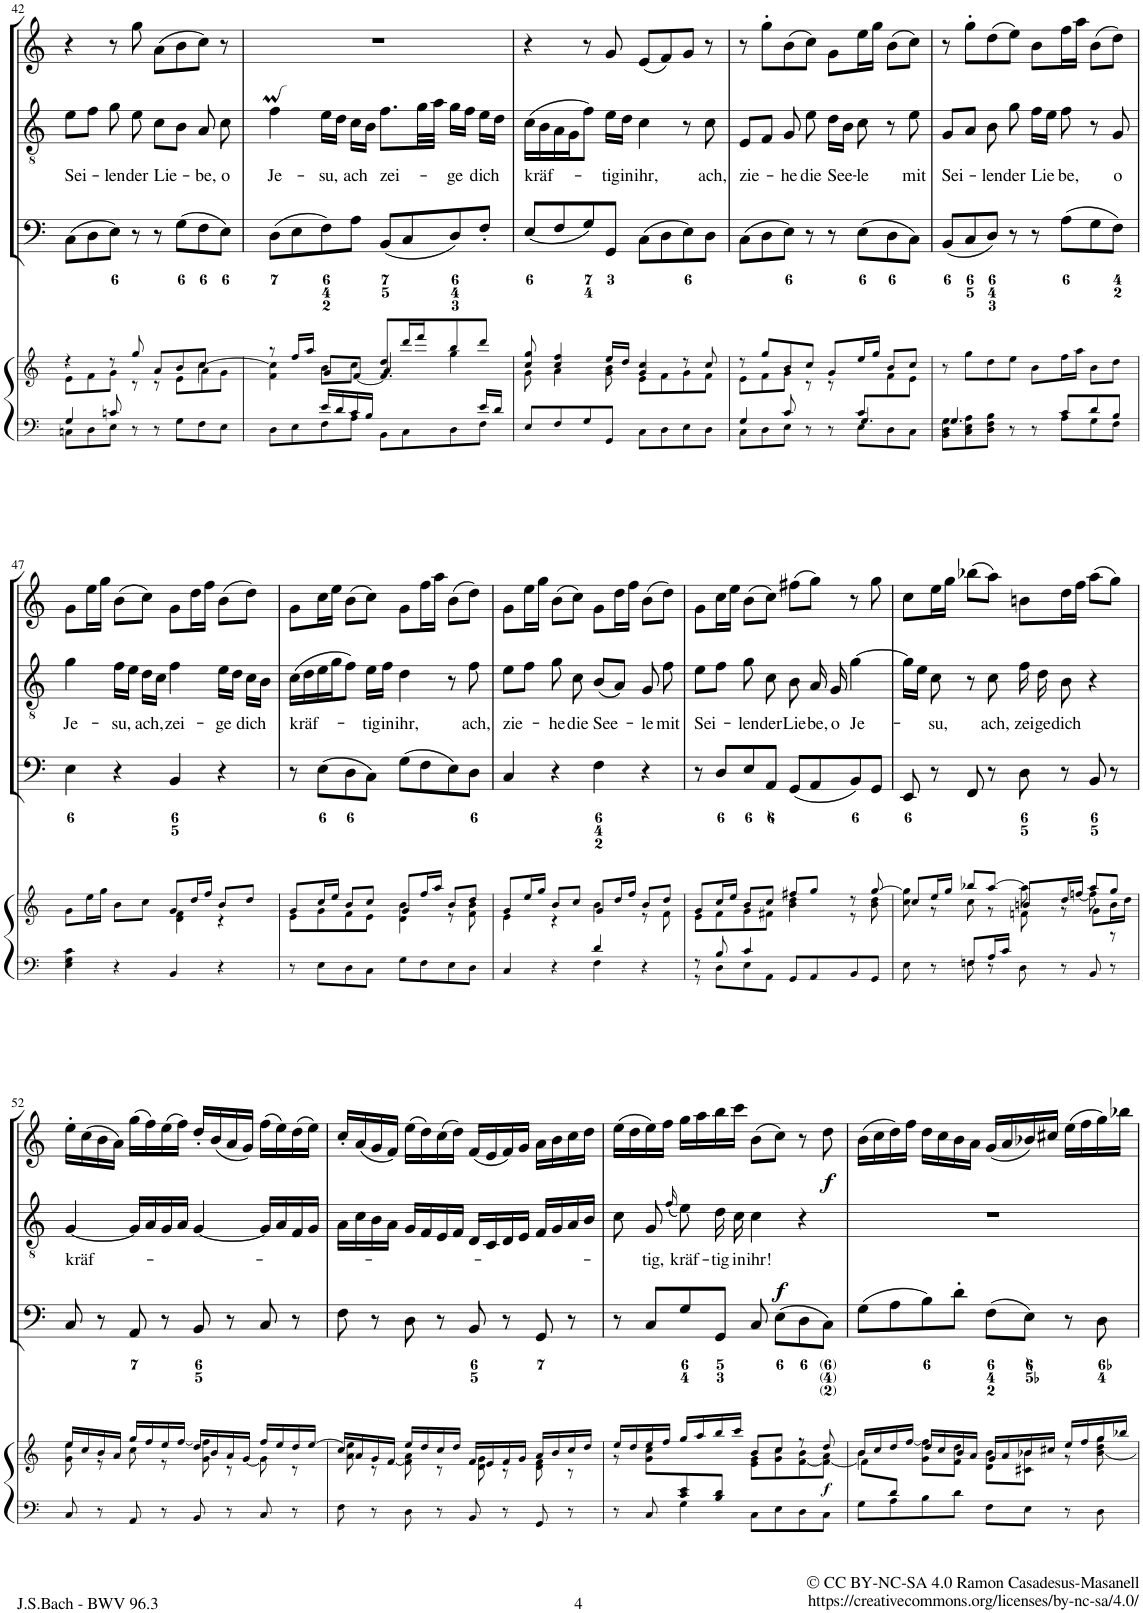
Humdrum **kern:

**kern	**kern	**dynam	**kern	**dynam	**kern	**text	**kern	**dynam
*part4	*part4	*part4	*part3	*part3	*part2	*part2	*part1	*part1
*staff5	*staff4	*staff4/5	*staff3	*staff3	*staff2	*staff2	*staff1	*staff1
*I"Piano reduction	*	*	*I"Continuo	*	*I"Tenore	*	*I"Flauto traverso Solo	*
*I'Pno	*	*	*	*	*	*	*I'Fl	*
!!LO:PB:g=z
*clefF4	*clefG2	*	*clefF4	*	*clefGv2	*	*clefG2	*
*k[]	*k[]	*	*k[]	*	*k[]	*	*k[]	*
*M4/4	*M4/4	*	*M4/4	*	*M4/4	*	*M4/4	*
*met(c)	*met(c)	*	*met(c)	*	*met(c)	*	*met(c)	*
=42	=42	=42	=42	=42	=42	=42	=42	=42
*^	*^	*	*	*	*	*	*	*
*	*	*	*^	*	*	*	*	*	*	*
!	!	!	!	!	!	!	!	!	!LO:LY:b	!	!
4G/	8Cn\L	4r	8e\L	2.ryy	.	(8C\L	.	8e\L	Sei-	4r	.
.	8D\	.	8f\	.	.	8D\	.	8f\J	.	.	.
!	!	!	!	!	!	!	!	!	!LO:LY:b	!	!
8cn/	8E\J	8r	8g\J	.	.	8E\J)	.	8g\	-len	8r	.
!	!	!	!	!	!	!	!	!	!LO:LY:b	!	!
8r	8ryy	8gg/	8r	.	.	8r	.	8e\	der	8gg\	.
!	!	!	!	!	!	!	!	!	!LO:LY:b	!	!
8r	8ryy	8a/L	8r	.	.	8r	.	8c\L	Lie-	(8a\L	.
8ryy	8G\L	8b/	8e\L	.	.	(8G\L	.	8B\J	.	8b\	.
!	!	!	!	!	!	!	!	!	!LO:LY:b	!	!
4ryy	8F\	[8cc/J	8a\	4cc\	.	8F\	.	8A/	-be,	8cc\J)	.
!	!	!	!	!	!	!	!	!	!LO:LY:b	!	!
.	8E\J	8ryy	8g\J	.	.	8E\J)	.	8c\	o	8r	.
=43	=43	=43	=43	=43	=43	=43	=43	=43	=43	=43	=43
!	!	!	!	!	!	!	!	!	!LO:LY:b	!	!
4ryy	8D\L	8r	4f\ 4cc\]	2ryy	.	(8D\L	.	4f\	Je-	1r	.
.	8E\	16ff/LL	.	.	.	8E\	.	.	.	.	.
.	.	16aa/JJ	.	.	.	.	.	.	.	.	.
!	!	!	!	!	!	!	!	!	!LO:LY:b	!	!
16e/LL	8F\	8g/L	8b\L	.	.	8F\)	.	16e\LL	-su,	.	.
16d/	.	.	.	.	.	.	.	16d\JJ	.	.	.
!	!	!	!	!	!	!	!	!	!LO:LY:b	!	!
16c/	8A\J	[<8f/J	8cc\J	.	.	8A\J	.	16c\LL	ach	.	.
16B/JJ	.	.	.	.	.	.	.	16B\JJ	.	.	.
!	!	!	!	!	!	!	!	!	!LO:LY:b	!	!
4.ryy	8BB\L	8dd/L	4a/	4.f/]	.	(8BB/L	.	8.f\L	zei-	.	.
.	8C\	16ddd/L	.	.	.	8C/	.	.	.	.	.
.	.	16fff/J	.	.	.	.	.	32g\LL	.	.	.
.	.	.	.	.	.	.	.	32a\JJJ	.	.	.
!	!	!	!	!	!	!	!	!	!LO:LY:b	!	!
.	8D\	8bb/	4gg\	.	.	8D/)	.	16g\LL	-ge	.	.
.	.	.	.	.	.	.	.	16f\JJ	.	.	.
!	!	!	!	!	!	!	!	!	!LO:LY:b	!	!
16e/LL	8F\J	8ddd/J	.	8ryy	.	8F'/J	.	16e\LL	dich	.	.
16d/JJ	.	.	.	.	.	.	.	16d\JJ	.	.	.
*v	*v	*	*	*	*	*	*	*	*	*	*
*	*	*v	*v	*	*	*	*	*	*	*
=44	=44	=44	=44	=44	=44	=44	=44	=44	=44
!	!	!	!	!	!	!	!LO:LY:b	!	!
8E/L	8cc/ 8gg/	8g\	.	(8E/L	.	(16c\LL	kräf-	4r	.
.	.	.	.	.	.	16B\	.	.	.
8F/	4cc/ 4ff/	4a\	.	8F/	.	16A\	.	.	.
.	.	.	.	.	.	16G\J	.	.	.
8G/	.	.	.	8G/)	.	8f\J)	.	8r	.
!	!	!	!	!	!	!	!LO:LY:b	!	!
8GG/J	16ee/LL	8g\ 8b\	.	8GG/J	.	16e\LL	-tig	8g/	.
!	!	!	!	!	!	!	!LO:LY:b	!	!
.	16dd/JJ	.	.	.	.	16d\JJ	in	.	.
!	!	!	!	!	!	!	!LO:LY:b	!	!
8C\L	4g/ 4cc/	8e\L	.	(8C\L	.	4c\	ihr,	(8e/L	.
8D\	.	8f\	.	8D\	.	.	.	8f/)	.
8E\	8r	8g\	.	8E\)	.	8r	.	8g/J	.
!	!	!	!	!	!	!	!LO:LY:b	!	!
8D\J	8cc/	8f\J	.	8D\J	.	8c\	ach,	8r	.
=45	=45	=45	=45	=45	=45	=45	=45	=45	=45
*^	*	*	*	*	*	*	*	*	*
*	*^	*	*	*	*	*	*	*	*	*
!	!	!	!	!	!	!	!	!	!LO:LY:b	!	!
8ryy	4G/	8C\L	8r	8e\L	.	(8C\L	.	8E/L	zie-	8r	.
.	.	8D\	8gg/L	8f\	.	8D\	.	8F/J	.	8gg'\L	.
!	!	!	!	!	!	!	!	!	!LO:LY:b	!	!
.	8c/	8E\J	8b/	8g\J	.	8E\J)	.	8G/	-he	(8b\	.
!	!	!	!	!	!	!	!	!	!LO:LY:b	!	!
.	8r	8ryy	8cc/J	8r	.	8r	.	8e\	die	8cc\J)	.
!	!	!	!	!	!	!	!	!	!LO:LY:b	!	!
.	8r	8ryy	8g/L	8r	.	8r	.	16d\LL	See-	8g\L	.
.	.	.	.	.	.	.	.	16B\JJ	.	.	.
!	!	!	!	!	!	!	!	!	!LO:LY:b	!	!
8c/L	4.G/	8E\L	16ee/L	8ryy	.	(8E\L	.	8c\	-le	16ee\L	.
.	.	.	16gg/JJ	.	.	.	.	.	.	16gg\JJ	.
4ryy	.	8D\	8b/L	8f\	.	8D\	.	8r	.	(8b\L	.
!	!	!	!	!	!	!	!	!	!LO:LY:b	!	!
.	.	8C\J	8cc/J	8e\J	.	8C\J)	.	8e\	mit	8cc\J)	.
=46	=46	=46	=46	=46	=46	=46	=46	=46	=46	=46	=46
!	!	!	!	!	!	!	!	!	!LO:LY:b	!	!
*	*v	*v	*	*	*	*	*	*	*	*	*
*	*	*v	*v	*	*	*	*	*	*	*
4.G/	8BB\ 8D\ 8G\L	8r	.	(8BB/L	.	8G/L	Sei-	8r	.
.	8C\ 8E\ 8A\	8gg\L	.	8C/	.	8A/J	.	8gg'\L	.
!	!	!	!	!	!	!	!LO:LY:b	!	!
.	8D\ 8F\ 8B\J	8dd\	.	8D/J)	.	8B\	-len	(8dd\	.
!	!	!	!	!	!	!	!LO:LY:b	!	!
8r	8ryy	8ee\J	.	8r	.	8g\	der	8ee\J)	.
!	!	!	!	!	!	!	!LO:LY:b	!	!
8r	8ryy	8b\L	.	8r	.	16f\LL	Lie-	8b\L	.
.	.	.	.	.	.	16e\JJ	.	.	.
!	!	!	!	!	!	!	!LO:LY:b	!	!
8c/L	8A\L	16ff\L	.	(8A\L	.	8f\	-be,	16ff\L	.
.	.	16aa\JJ	.	.	.	.	.	16aa\JJ	.
8d/	8G\	8b\L	.	8G\	.	8r	.	(8b\L	.
!	!	!	!	!	!	!	!LO:LY:b	!	!
8B/J	8F\J	8dd\J	.	8F\J)	.	8G/	o	8dd\J)	.
!!LO:LB:g=z
=47	=47	=47	=47	=47	=47	=47	=47	=47	=47
*	*	*^	*	*	*	*	*	*	*
!	!	!	!	!	!	!	!	!LO:LY:b	!	!
4G\ 4c\	4E\	8g\L	4ryy	.	4E\	.	4g\	Je-	8g\L	.
.	.	16ee\L	.	.	.	.	.	.	16ee\L	.
.	.	16gg\JJ	.	.	.	.	.	.	16gg\JJ	.
!	!	!	!	!	!	!	!	!LO:LY:b	!	!
2.ryy	4r	8b\L	4ryy	.	4r	.	16f\LL	-su,	(8b\L	.
.	.	.	.	.	.	.	16e\JJ	.	.	.
!	!	!	!	!	!	!	!	!LO:LY:b	!	!
.	.	8cc\J	.	.	.	.	16d\LL	ach,	8cc\J)	.
.	.	.	.	.	.	.	16c\JJ	.	.	.
!	!	!	!	!	!	!	!	!LO:LY:b	!	!
.	4BB/	8g/L	4d\ 4f\	.	4BB/	.	4f\	zei-	8g\L	.
.	.	16dd/L	.	.	.	.	.	.	16dd\L	.
.	.	16ff/JJ	.	.	.	.	.	.	16ff\JJ	.
!	!	!	!	!	!	!	!	!LO:LY:b	!	!
.	4r	8b/L	4r	.	4r	.	16e\LL	ge	(8b\L	.
.	.	.	.	.	.	.	16d\JJ	.	.	.
!	!	!	!	!	!	!	!	!LO:LY:b	!	!
.	.	8dd/J	.	.	.	.	16c\LL	dich	8dd\J)	.
.	.	.	.	.	.	.	16B\JJ	.	.	.
*v	*v	*	*	*	*	*	*	*	*	*
=48	=48	=48	=48	=48	=48	=48	=48	=48	=48
!	!	!	!	!	!	!	!LO:LY:b	!	!
8r	8g/L	8e\L	.	8r	.	(16c\LL	kräf-	8g\L	.
.	.	.	.	.	.	16d\	.	.	.
8E\L	16cc/L	8g\	.	(8E\L	.	16e\	.	16cc\L	.
.	16ee/JJ	.	.	.	.	16g\J	.	16ee\JJ	.
8D\	8b/L	8f\	.	8D\	.	8f\J)	.	(8b\L	.
!	!	!	!	!	!	!	!LO:LY:b	!	!
8C\J	8cc/J	8e\J	.	8C\J)	.	16e\LL	-tig	8cc\J)	.
!	!	!	!	!	!	!	!LO:LY:b	!	!
.	.	.	.	.	.	16f\JJ	in	.	.
!	!	!	!	!	!	!	!LO:LY:b	!	!
8G\L	8g/L	4d\ 4b\	.	(8G\L	.	4d\	ihr,	8g\L	.
8F\	16ff/L	.	.	8F\	.	.	.	16ff\L	.
.	16aa/JJ	.	.	.	.	.	.	16aa\JJ	.
8E\	8b/L	8r	.	8E\)	.	8r	.	(8b\L	.
!	!	!	!	!	!	!	!LO:LY:b	!	!
8D\J	8dd/J	8f\ 8b\	.	8D\J	.	8f\	ach,	8dd\J)	.
=49	=49	=49	=49	=49	=49	=49	=49	=49	=49
*^	*	*	*	*	*	*	*	*	*
!	!	!	!	!	!	!	!	!LO:LY:b	!	!
4C/	4ryy	8g/L	4e\	.	4C/	.	8e\L	zie-	8g\L	.
.	.	16ee/L	.	.	.	.	8f\J	.	16ee\L	.
.	.	16gg/JJ	.	.	.	.	.	.	16gg\JJ	.
!	!	!	!	!	!	!	!	!LO:LY:b	!	!
4r	4ryy	8b/L	4r	.	4r	.	8g\	-he	(8b\L	.
!	!	!	!	!	!	!	!	!LO:LY:b	!	!
.	.	8cc/J	.	.	.	.	8c\	die	8cc\J)	.
!	!	!	!	!	!	!	!	!LO:LY:b	!	!
4d/	4F\	8g/L	4b\	.	4F\	.	(8B/L	See-	8g\L	.
.	.	16dd/L	.	.	.	.	8A/J)	.	16dd\L	.
.	.	16ff/JJ	.	.	.	.	.	.	16ff\JJ	.
!	!	!	!	!	!	!	!	!LO:LY:b	!	!
4r	4ryy	8b/L	8r	.	4r	.	8G/	-le	(8b\L	.
!	!	!	!	!	!	!	!	!LO:LY:b	!	!
.	.	8dd/J	8f\	.	.	.	8f\	mit	8dd\J)	.
=50	=50	=50	=50	=50	=50	=50	=50	=50	=50	=50
!	!	!	!	!	!	!	!	!LO:LY:b	!	!
8r	8r	8g/L	8e\L	.	8r	.	8e\L	Sei-	8g\L	.
8B/	8D\L	16cc/L	8f\	.	8D/L	.	8f\J	.	16cc\L	.
.	.	16ee/JJ	.	.	.	.	.	.	16ee\JJ	.
!	!	!	!	!	!	!	!	!LO:LY:b	!	!
4c/	8E\	8b/L	8g\	.	8E/	.	8g\	-len	(8b\L	.
!	!	!	!	!	!	!	!	!LO:LY:b	!	!
.	8AA\J	8cc/J	8f#X\J	.	8AA/J	.	8c\	der	8cc\J)	.
!	!	!	!	!	!	!	!	!LO:LY:b	!	!
8GG/L	2ryy	8ff#X/L	4b\ 4dd\	.	(8GG/L	.	8B\	Lie-	(8ff#X\L	.
!	!	!	!	!	!	!	!	!LO:LY:b	!	!
8AA/	.	8gg/J	.	.	8AA/	.	16A/	-be,	8gg\J)	.
!	!	!	!	!	!	!	!	!LO:LY:b	!	!
.	.	.	.	.	.	.	16G/	o	.	.
!	!	!	!	!	!	!	!	!LO:LY:b	!	!
8BB/	.	8r	8r	.	8BB/)	.	[4g\	Je-	8r	.
8GG/J	.	[8gg/	8b\ 8dd\	.	8GG/J	.	.	.	8gg\	.
=51	=51	=51	=51	=51	=51	=51	=51	=51	=51	=51
*	*	*	*^	*	*	*	*	*	*	*
4ryy	8E\	8cc/L	8cc\ 8gg\]	4ryy	.	8EE/	.	16g\LL]	.	8cc\L	.
.	.	.	.	.	.	.	.	16e\JJ	.	.	.
!	!	!	!	!	!	!	!	!	!LO:LY:b	!	!
.	8r	16ee/L	8r	.	.	8r	.	8c\	-su,	16ee\L	.
.	.	16gg/JJ	.	.	.	.	.	.	.	16gg\JJ	.
8Fn/L	8F\	8bb-X/L	8cc\	4ryy	.	8FF/	.	8r	.	(8bb-X\L	.
!	!	!	!	!	!	!	!	!	!LO:LY:b	!	!
16A/L	8r	[8aa/J	8r	.	.	8r	.	8c\	ach,	8aa\J)	.
16c/JJ	.	.	.	.	.	.	.	.	.	.	.
!	!	!	!	!	!	!	!	!	!LO:LY:b	!	!
2ryy	8D\	8bn/L	8fn\	8aa\]	.	8D\	.	16f\	zei-	8bn\L	.
!	!	!	!	!	!	!	!	!	!LO:LY:b	!	!
.	.	.	.	.	.	.	.	16d\	-ge	.	.
!	!	!	!	!	!	!	!	!	!LO:LY:b	!	!
.	8r	16dd/L	8r	8ryy	.	8r	.	8B\	dich	16dd\L	.
.	.	[<16ffn/JJ	.	.	.	.	.	.	.	16ff\JJ	.
.	8BB/	8aa/L	8g\L	8ff\]	.	8BB/	.	4r	.	(8aa\L	.
.	8r	8gg/J	16b\L	8r	.	8r	.	.	.	8gg\J)	.
.	.	.	16dd\JJ	.	.	.	.	.	.	.	.
*v	*v	*	*	*	*	*	*	*	*	*	*
*	*	*v	*v	*	*	*	*	*	*	*
!!LO:LB:g=z
=52	=52	=52	=52	=52	=52	=52	=52	=52	=52
!	!	!	!	!	!	!	!LO:LY:b	!	!
8C/	16ee/LL	8g\ 8ee\	.	8C/	.	[4G/	kräf-	16ee'\LL	.
.	16cc/	.	.	.	.	.	.	(16cc\	.
8r	16b/	8r	.	8r	.	.	.	16b\	.
.	16a/JJ	.	.	.	.	.	.	16a\JJ)	.
8AA/	16gg/LL	8cc\	.	8AA/	.	16G/LL]	.	(16gg\LL	.
.	16ff/	.	.	.	.	16A/	.	16ff\)	.
8r	16ee/	8r	.	8r	.	16G/	.	(16ee\	.
.	[<16ff/JJ	.	.	.	.	16A/JJ	.	16ff\JJ)	.
8BB/	16dd/LL	8g\ 8ff\]	.	8BB/	.	[4G/	.	16dd'/LL	.
.	16b/	.	.	.	.	.	.	(16b/	.
8r	16a/	8r	.	8r	.	.	.	16a/	.
.	[<16g/JJ	.	.	.	.	.	.	16g/JJ)	.
8C/	16ff/LL	8g\]	.	8C/	.	16G/LL]	.	(16ff\LL	.
.	16ee/	.	.	.	.	16A/	.	16ee\)	.
8r	16dd/	8r	.	8r	.	16F/	.	(16dd\	.
.	[16ee/JJ	.	.	.	.	16G/JJ	.	16ee\JJ)	.
=53	=53	=53	=53	=53	=53	=53	=53	=53	=53
8F\	16cc/LL	8a\ 8ee\]	.	8F\	.	16A\LL	.	16cc'/LL	.
.	16a/	.	.	.	.	16c\	.	(16a/	.
8r	16g/	8r	.	8r	.	16B\	.	16g/	.
.	[<16f/JJ	.	.	.	.	16A\JJ	.	16f/JJ)	.
8D\	16ee/LL	8f\] 8a\	.	8D\	.	16G/LL	.	(16ee\LL	.
.	16dd/	.	.	.	.	16F/	.	16dd\)	.
8r	16cc/	8r	.	8r	.	16E/	.	(16cc\	.
.	16dd/JJ	.	.	.	.	16F/JJ	.	16dd\JJ)	.
8BB/	16f/LL	8d\ 8g\	.	8BB/	.	16D/LL	.	(16f/LL	.
.	16e/	.	.	.	.	16C/	.	16e/	.
8r	16f/	8r	.	8r	.	16D/	.	16f/)	.
.	16g/JJ	.	.	.	.	16E/JJ	.	16g/JJ	.
8GG/	16a/LL	8d\ 8f\	.	8GG/	.	16F/LL	.	16a\LL	.
.	16b/	.	.	.	.	16G/	.	16b\	.
8r	16cc/	8r	.	8r	.	16A/	.	16cc\	.
.	16dd/JJ	.	.	.	.	16B/JJ	.	16dd\JJ	.
=54	=54	=54	=54	=54	=54	=54	=54	=54	=54
*^	*	*	*	*	*	*	*	*	*
4ryy	8r	16ee/LL	8r	.	8r	.	8c\	.	(16ee\LL	.
.	.	16dd/	.	.	.	.	.	.	16dd\	.
!	!	!	!	!	!	!	!	!LO:LY:b	!	!
.	8C/	16ee/	8g\ 8cc\L	.	8C/L	.	8G/	tig,	16ee\)	.
.	.	16ff/JJ	.	.	.	.	.	.	16ff\JJ	.
.	.	.	.	.	.	.	(16qf/	.	.	.
!	!	!	!	!	!	!	!	!LO:LY:b	!	!
8c/ 8e/	4G\	16gg/LL	4ryy	.	8G/	.	8e\)	kräf-	16gg\LL	.
.	.	16aa/	.	.	.	.	.	.	16aa\	.
!	!	!	!	!	!	!	!	!LO:LY:b	!	!
8B/ 8d/J	.	16bb/	.	.	8GG/J	.	16d\	tig	16bb\	.
!	!	!	!	!	!	!	!	!LO:LY:b	!	!
.	.	16ccc/JJ	.	.	.	.	16c\	in	16ccc\JJ	.
!	!	!	!	!	!	!	!	!LO:LY:b	!	!
2ryy	8C\L	8b/L	8e\ 8g\L	.	8C/	.	4c\	ihr!	(8b\L	.
!	!	!	!	!	!	!LO:DY:a	!	!	!	!
.	8E\	8cc/J	8g\ 8cc\	.	(8E\L	f	.	.	8cc\J)	.
.	8D\	8r	[8f\ 8b\	.	8D\	.	4r	.	8r	.
!	!	!	!	!LO:DY:b	!	!	!	!	!	!LO:DY:b
.	8C\J	8dd/	8f\_ 8a\J	f	8C\J)	.	.	.	8dd\	f
=55	=55	=55	=55	=55	=55	=55	=55	=55	=55	=55
*	*	*	*^	*	*	*	*	*	*	*
8ryy	8G\L	16b/LL	4b\	8f\L]	.	(8G\L	.	1r	.	(16b\LL	.
.	.	16cc/	.	.	.	.	.	.	.	16cc\	.
8d/J	8A\	16dd/	.	2..ryy	.	8A\	.	.	.	16dd\)	.
.	.	[<16ff/JJ	.	.	.	.	.	.	.	16ff\JJ	.
4ryy	8B\	16dd/LL	8g\ 8ff\]L	.	.	8B\)	.	.	.	16dd\LL	.
.	.	16cc/	.	.	.	.	.	.	.	16cc\	.
.	8d\J	16b/	8f\ 8dd\J	.	.	8d'\J	.	.	.	16b\	.
.	.	16a/JJ	.	.	.	.	.	.	.	16a\JJ	.
4ryy	8F\L	16g/LL	8d\ 8b\L	.	.	(8F\L	.	.	.	(16g/LL	.
.	.	16a/	.	.	.	.	.	.	.	16a/	.
.	8E\J	16b-X/	8c#X\ 8b-\J	.	.	8E\J)	.	.	.	16b-X/)	.
.	.	16cc#X/JJ	.	.	.	.	.	.	.	16cc#X/JJ	.
8r	8ryy	16ee/LL	8r	.	.	8r	.	.	.	(16ee\LL	.
.	.	16ff/	.	.	.	.	.	.	.	16ff\	.
8ryy	8D\	16gg/	[8b-\ 8dd\ 8gg\	.	.	8D\	.	.	.	16gg\)	.
.	.	16bb-X/JJ	.	.	.	.	.	.	.	16bb-X\JJ	.
*v	*v	*	*	*	*	*	*	*	*	*	*
*	*v	*v	*v	*	*	*	*	*	*	*
=	=	=	=	=	=	=	=	=
*-	*-	*-	*-	*-	*-	*-	*-	*-
